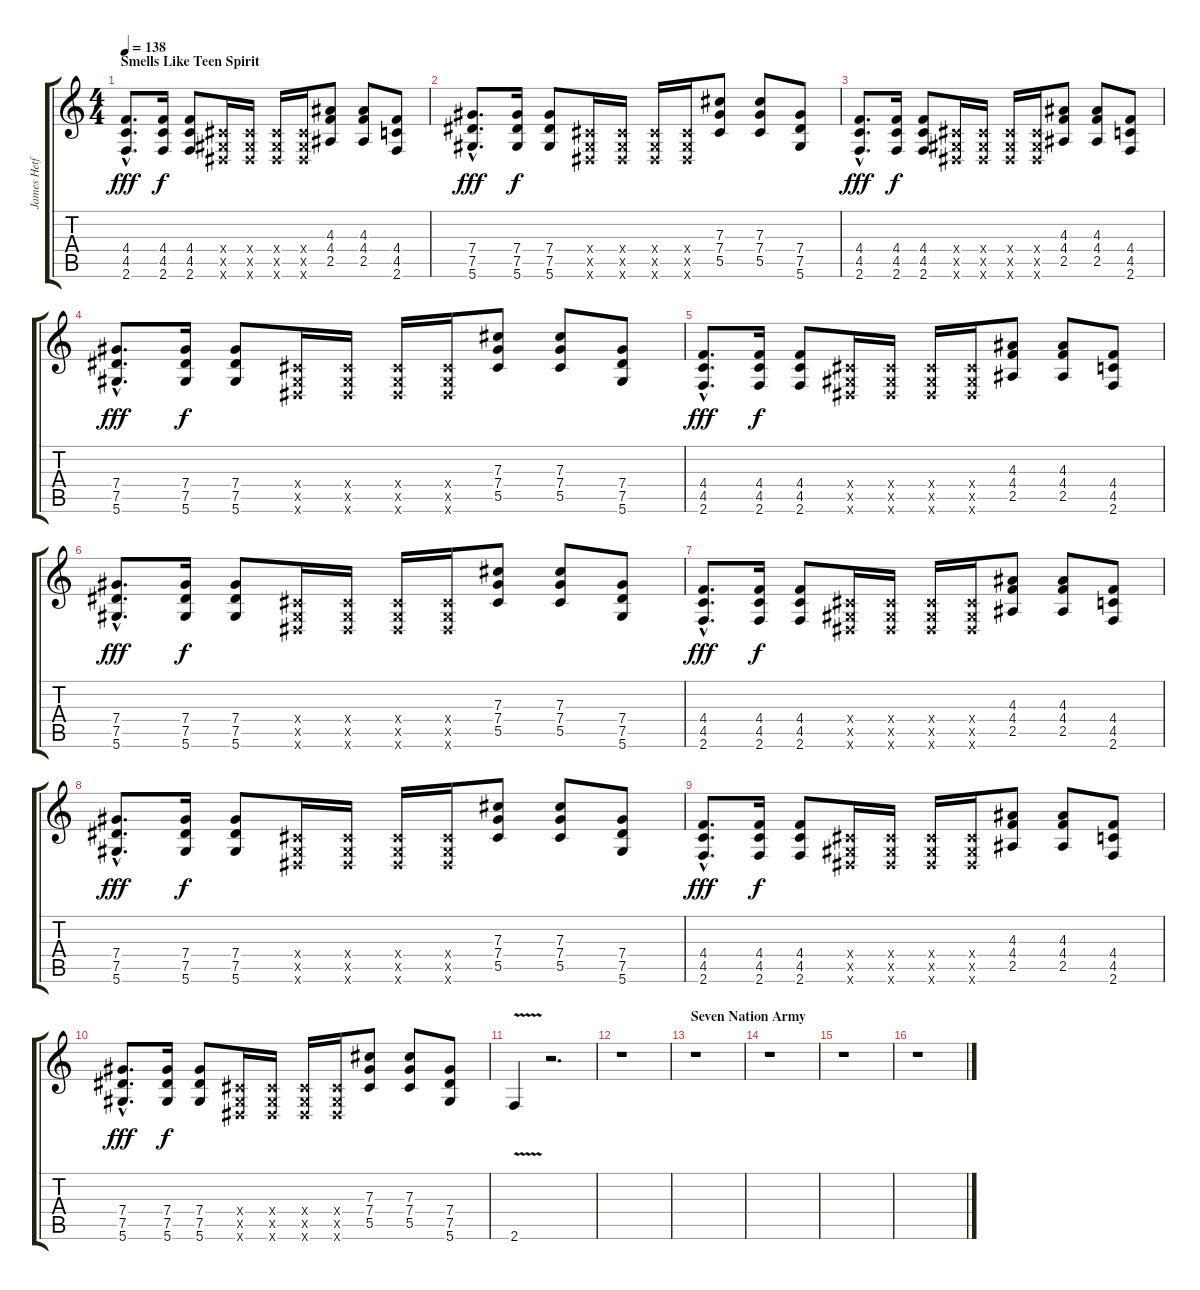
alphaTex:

\track ("James Hetfield" "James Hetf") {instrument distortionguitar}
\staff {score tabs}
\tuning (Eb4 Bb3 Gb3 Db3 Ab2 Eb2) {hide}
\ts (4 4)
\section ("" "Smells Like Teen Spirit")
\tempo 138
\clef g2
\ks c
(4.4{hac} 4.5{hac} 2.6{hac}).8{d dy fff} (4.4 4.5 2.6).16{dy f} (4.4 4.5 2.6).8 (0.4{x} 0.5{x} 0.6{x}).16 (0.4{x} 0.5{x} 0.6{x}).16 (0.4{x} 0.5{x} 0.6{x}).16 (0.4{x} 0.5{x} 0.6{x}).16 (4.3 4.4 2.5).8 (4.3 4.4 2.5).8 (4.4 4.5 2.6).8 |
(7.4{hac} 7.5{hac} 5.6{hac}).8{d dy fff} (7.4 7.5 5.6).16{dy f} (7.4 7.5 5.6).8 (0.4{x} 0.5{x} 0.6{x}).16 (0.4{x} 0.5{x} 0.6{x}).16 (0.4{x} 0.5{x} 0.6{x}).16 (0.4{x} 0.5{x} 0.6{x}).16 (7.3 7.4 5.5).8 (7.3 7.4 5.5).8 (7.4 7.5 5.6).8 |
(4.4{hac} 4.5{hac} 2.6{hac}).8{d dy fff} (4.4 4.5 2.6).16{dy f} (4.4 4.5 2.6).8 (0.4{x} 0.5{x} 0.6{x}).16 (0.4{x} 0.5{x} 0.6{x}).16 (0.4{x} 0.5{x} 0.6{x}).16 (0.4{x} 0.5{x} 0.6{x}).16 (4.3 4.4 2.5).8 (4.3 4.4 2.5).8 (4.4 4.5 2.6).8 |
(7.4{hac} 7.5{hac} 5.6{hac}).8{d dy fff} (7.4 7.5 5.6).16{dy f} (7.4 7.5 5.6).8 (0.4{x} 0.5{x} 0.6{x}).16 (0.4{x} 0.5{x} 0.6{x}).16 (0.4{x} 0.5{x} 0.6{x}).16 (0.4{x} 0.5{x} 0.6{x}).16 (7.3 7.4 5.5).8 (7.3 7.4 5.5).8 (7.4 7.5 5.6).8 |
(4.4{hac} 4.5{hac} 2.6{hac}).8{d dy fff} (4.4 4.5 2.6).16{dy f} (4.4 4.5 2.6).8 (0.4{x} 0.5{x} 0.6{x}).16 (0.4{x} 0.5{x} 0.6{x}).16 (0.4{x} 0.5{x} 0.6{x}).16 (0.4{x} 0.5{x} 0.6{x}).16 (4.3 4.4 2.5).8 (4.3 4.4 2.5).8 (4.4 4.5 2.6).8 |
(7.4{hac} 7.5{hac} 5.6{hac}).8{d dy fff} (7.4 7.5 5.6).16{dy f} (7.4 7.5 5.6).8 (0.4{x} 0.5{x} 0.6{x}).16 (0.4{x} 0.5{x} 0.6{x}).16 (0.4{x} 0.5{x} 0.6{x}).16 (0.4{x} 0.5{x} 0.6{x}).16 (7.3 7.4 5.5).8 (7.3 7.4 5.5).8 (7.4 7.5 5.6).8 |
(4.4{hac} 4.5{hac} 2.6{hac}).8{d dy fff} (4.4 4.5 2.6).16{dy f} (4.4 4.5 2.6).8 (0.4{x} 0.5{x} 0.6{x}).16 (0.4{x} 0.5{x} 0.6{x}).16 (0.4{x} 0.5{x} 0.6{x}).16 (0.4{x} 0.5{x} 0.6{x}).16 (4.3 4.4 2.5).8 (4.3 4.4 2.5).8 (4.4 4.5 2.6).8 |
(7.4{hac} 7.5{hac} 5.6{hac}).8{d dy fff} (7.4 7.5 5.6).16{dy f} (7.4 7.5 5.6).8 (0.4{x} 0.5{x} 0.6{x}).16 (0.4{x} 0.5{x} 0.6{x}).16 (0.4{x} 0.5{x} 0.6{x}).16 (0.4{x} 0.5{x} 0.6{x}).16 (7.3 7.4 5.5).8 (7.3 7.4 5.5).8 (7.4 7.5 5.6).8 |
(4.4{hac} 4.5{hac} 2.6{hac}).8{d dy fff} (4.4 4.5 2.6).16{dy f} (4.4 4.5 2.6).8 (0.4{x} 0.5{x} 0.6{x}).16 (0.4{x} 0.5{x} 0.6{x}).16 (0.4{x} 0.5{x} 0.6{x}).16 (0.4{x} 0.5{x} 0.6{x}).16 (4.3 4.4 2.5).8 (4.3 4.4 2.5).8 (4.4 4.5 2.6).8 |
(7.4{hac} 7.5{hac} 5.6{hac}).8{d dy fff} (7.4 7.5 5.6).16{dy f} (7.4 7.5 5.6).8 (0.4{x} 0.5{x} 0.6{x}).16 (0.4{x} 0.5{x} 0.6{x}).16 (0.4{x} 0.5{x} 0.6{x}).16 (0.4{x} 0.5{x} 0.6{x}).16 (7.3 7.4 5.5).8 (7.3 7.4 5.5).8 (7.4 7.5 5.6).8 |
2.6{v}.4 r.2{d} |
r.1 |
\section ("" "Seven Nation Army")
r.1 |
r.1 |
r.1 |
r.1
